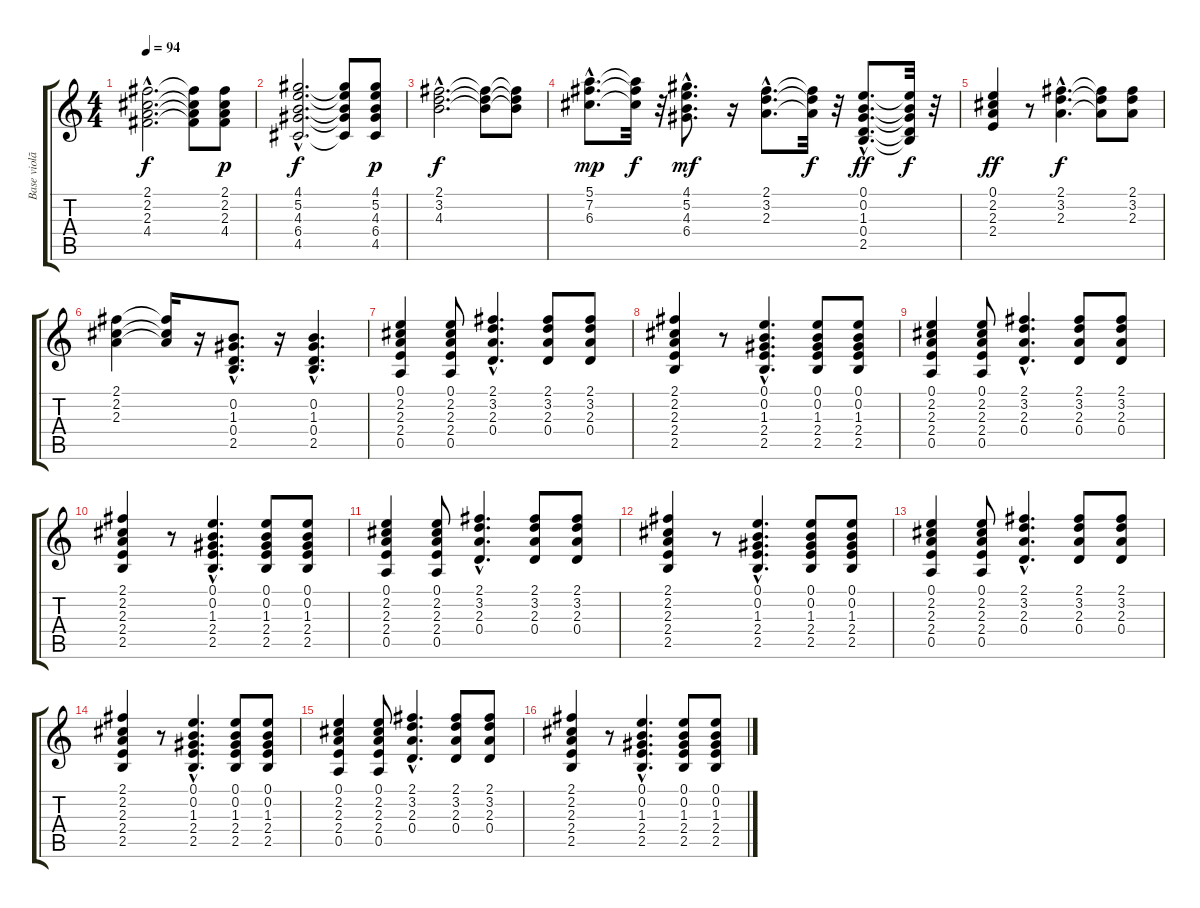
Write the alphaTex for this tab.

\track ("Base violão" "Base violã") {instrument acousticguitarnylon}
\staff {score tabs}
\tuning (E4 B3 G3 D3 A2 E2) {hide}
\ts (4 4)
\tempo 94
\clef g2
\ks c
(2.1{hac} 2.2{hac} 2.3{hac} 4.4{hac}).2{d dy f} (2.1{t} 2.2{t} 2.3{t} 4.4{t}).8 (2.1 2.2 2.3 4.4).8{dy p} |
(4.1{hac} 5.2{hac} 4.3{hac} 6.4{hac} 4.5{hac}).2{d dy f} (4.1{t} 5.2{t} 4.3{t} 6.4{t} 4.5{t}).8 (4.1 5.2 4.3 6.4 4.5).8{dy p} |
(2.1{hac} 3.2{hac} 4.3{hac}).2{d dy f} (2.1{t} 3.2{t} 4.3{t}).8 (2.1{t} 3.2{t} 4.3{t}).8 |
(5.1{hac} 7.2{hac} 6.3{hac}).8{d dy mp} (5.1{t} 7.2{t} 6.3{t}).32{dy f} r.32 (4.1{hac} 5.2{hac} 4.3{hac} 6.4{hac}).8{d dy mf} r.16 (2.1{hac} 3.2{hac} 2.3{hac}).8{d} (2.1{t} 3.2{t} 2.3{t}).32{dy f} r.32 (0.1{hac} 0.2{hac} 1.3{hac} 0.4{hac} 2.5{hac}).8{d dy ff} (0.1{t} 0.2{t} 1.3{t} 0.4{t} 2.5{t}).32{dy f} r.32 |
(0.1 2.2 2.3 2.4).4{dy ff} r.8 (2.1{hac} 3.2{hac} 2.3{hac}).4{d dy f} (2.1{t} 3.2{t} 2.3{t}).8 (2.1 3.2 2.3).8 |
(2.1 2.2 2.3).4 (2.1{t} 2.2{t} 2.3{t}).16 r.16 (0.2{hac} 1.3{hac} 0.4{hac} 2.5{hac}).8{d} r.16 (0.2{hac} 1.3{hac} 0.4{hac} 2.5{hac}).4{d} |
(0.1 2.2 2.3 2.4 0.5).4 (0.1 2.2 2.3 2.4 0.5).8 (2.1{hac} 3.2{hac} 2.3 0.4{hac}).4{d} (2.1 3.2 2.3 0.4).8 (2.1 3.2 2.3 0.4).8 |
(2.1 2.2 2.3 2.4 2.5).4 r.8 (0.1{hac} 0.2{hac} 1.3{hac} 2.4{hac} 2.5{hac}).4{d} (0.1 0.2 1.3 2.4 2.5).8 (0.1 0.2 1.3 2.4 2.5).8 |
(0.1 2.2 2.3 2.4 0.5).4 (0.1 2.2 2.3 2.4 0.5).8 (2.1{hac} 3.2{hac} 2.3 0.4{hac}).4{d} (2.1 3.2 2.3 0.4).8 (2.1 3.2 2.3 0.4).8 |
(2.1 2.2 2.3 2.4 2.5).4 r.8 (0.1{hac} 0.2{hac} 1.3{hac} 2.4{hac} 2.5{hac}).4{d} (0.1 0.2 1.3 2.4 2.5).8 (0.1 0.2 1.3 2.4 2.5).8 |
(0.1 2.2 2.3 2.4 0.5).4 (0.1 2.2 2.3 2.4 0.5).8 (2.1{hac} 3.2{hac} 2.3 0.4{hac}).4{d} (2.1 3.2 2.3 0.4).8 (2.1 3.2 2.3 0.4).8 |
(2.1 2.2 2.3 2.4 2.5).4 r.8 (0.1{hac} 0.2{hac} 1.3{hac} 2.4{hac} 2.5{hac}).4{d} (0.1 0.2 1.3 2.4 2.5).8 (0.1 0.2 1.3 2.4 2.5).8 |
(0.1 2.2 2.3 2.4 0.5).4 (0.1 2.2 2.3 2.4 0.5).8 (2.1{hac} 3.2{hac} 2.3 0.4{hac}).4{d} (2.1 3.2 2.3 0.4).8 (2.1 3.2 2.3 0.4).8 |
(2.1 2.2 2.3 2.4 2.5).4 r.8 (0.1{hac} 0.2{hac} 1.3{hac} 2.4{hac} 2.5{hac}).4{d} (0.1 0.2 1.3 2.4 2.5).8 (0.1 0.2 1.3 2.4 2.5).8 |
(0.1 2.2 2.3 2.4 0.5).4 (0.1 2.2 2.3 2.4 0.5).8 (2.1{hac} 3.2{hac} 2.3 0.4{hac}).4{d} (2.1 3.2 2.3 0.4).8 (2.1 3.2 2.3 0.4).8 |
(2.1 2.2 2.3 2.4 2.5).4 r.8 (0.1{hac} 0.2{hac} 1.3{hac} 2.4{hac} 2.5{hac}).4{d} (0.1 0.2 1.3 2.4 2.5).8 (0.1 0.2 1.3 2.4 2.5).8
